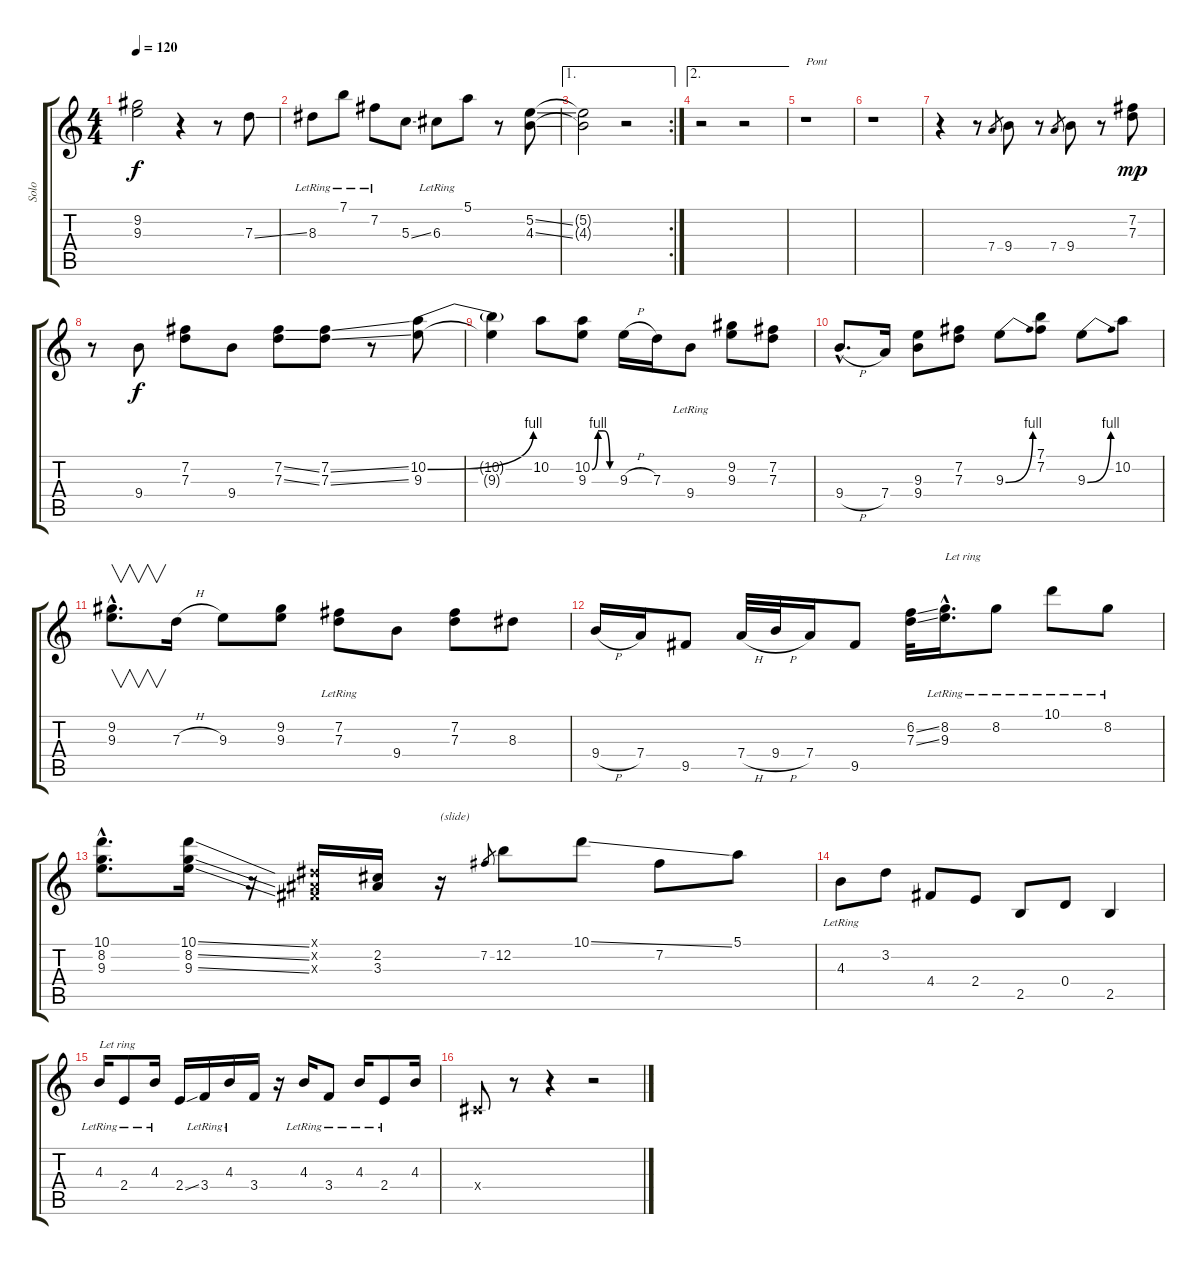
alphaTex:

\track ("Solo" "Solo") {instrument electricguitarclean}
\staff {score tabs}
\tuning (E4 B3 G3 D3 A2 E2) {hide}
\ts (4 4)
\tempo 120
\clef g2
\ks c
(9.2{t} 9.3{t}).2{dy f} r.4 r.8 7.3{ss}.8 |
8.3{lr}.8 7.1{lr}.8 7.2{lr}.8 5.3{ss}.8 6.3{lr}.8 5.1.8 r.8 (5.2{ss} 4.3{ss}).8 |
\ae 1
\rc 2
(5.2{t} 4.3{t}).2 r.2 |
\ae 2
r.2 r.2 |
r.1{txt "Pont"} |
r.1 |
r.4 r.8 7.4.8{gr} 9.4.8 r.8 7.4.8{gr} 9.4.8 r.8 (7.2 7.3).8{dy mp} |
r.8 9.4.8{dy f} (7.2 7.3).8 9.4.8 (7.2{ss} 7.3{ss}).8 (7.2{ss} 7.3{ss}).8 r.8 (10.2{be (bend 0 0 60 4)} 9.3).8 |
(10.2{t} 9.3{t}).4 10.2.8 (10.2{be (custom 0 0 15 4 30 4 45 0 60 0)} 9.3).8 9.3{h}.16 7.3.16 9.4{lr}.8 (9.2 9.3).8 (7.2 7.3).8 |
9.4{h hac}.8{d} 7.4.16 (9.3 9.4).8 (7.2 7.3).8 9.3{be (bend 0 0 60 4)}.8 (7.1 7.2).8 9.3{be (bend 0 0 60 4)}.8 10.2.8 |
(9.2{hac} 9.3{hac}).8{v d} 7.3{h}.16 9.3.8 (9.2 9.3).8 (7.2{lr} 7.3{lr}).8 9.4.8 (7.2 7.3).8 8.3.8 |
9.4{h}.16 7.4.16 9.5.8 7.4{h}.32 9.4{h}.32 7.4.16 9.5.8 (6.2{ss} 7.3{ss}).32 (8.2{hac} 9.3{hac lr}).16{d txt "Let ring"} 8.2{lr}.8 10.1{lr}.8 8.2{lr}.8 |
(10.1{hac} 8.2{hac} 9.3{hac}).8{d} (10.1{ss} 8.2{ss} 9.3{ss}).16 r.16 (-1.1{x} -1.2{x} -1.3{x}).16 (2.2 3.3).16 r.16{txt "(slide)"} 7.2.8{gr} 12.2.8 10.1{ss}.8 7.2.8 5.1.8 |
4.3{lr}.8 3.2.8 4.4.8 2.4.8 2.5.8 0.4.8 2.5.4 |
4.3{lr}.16{txt "Let ring"} 2.4{lr}.8 4.3{lr}.16 2.4{ss}.16 3.4{lr}.16 4.3{lr}.16 3.4.16 r.16 4.3{lr}.16 3.4{lr}.8 4.3{lr}.16 2.4{lr}.8 4.3.16 |
-1.4{x}.8 r.8 r.4 r.2
